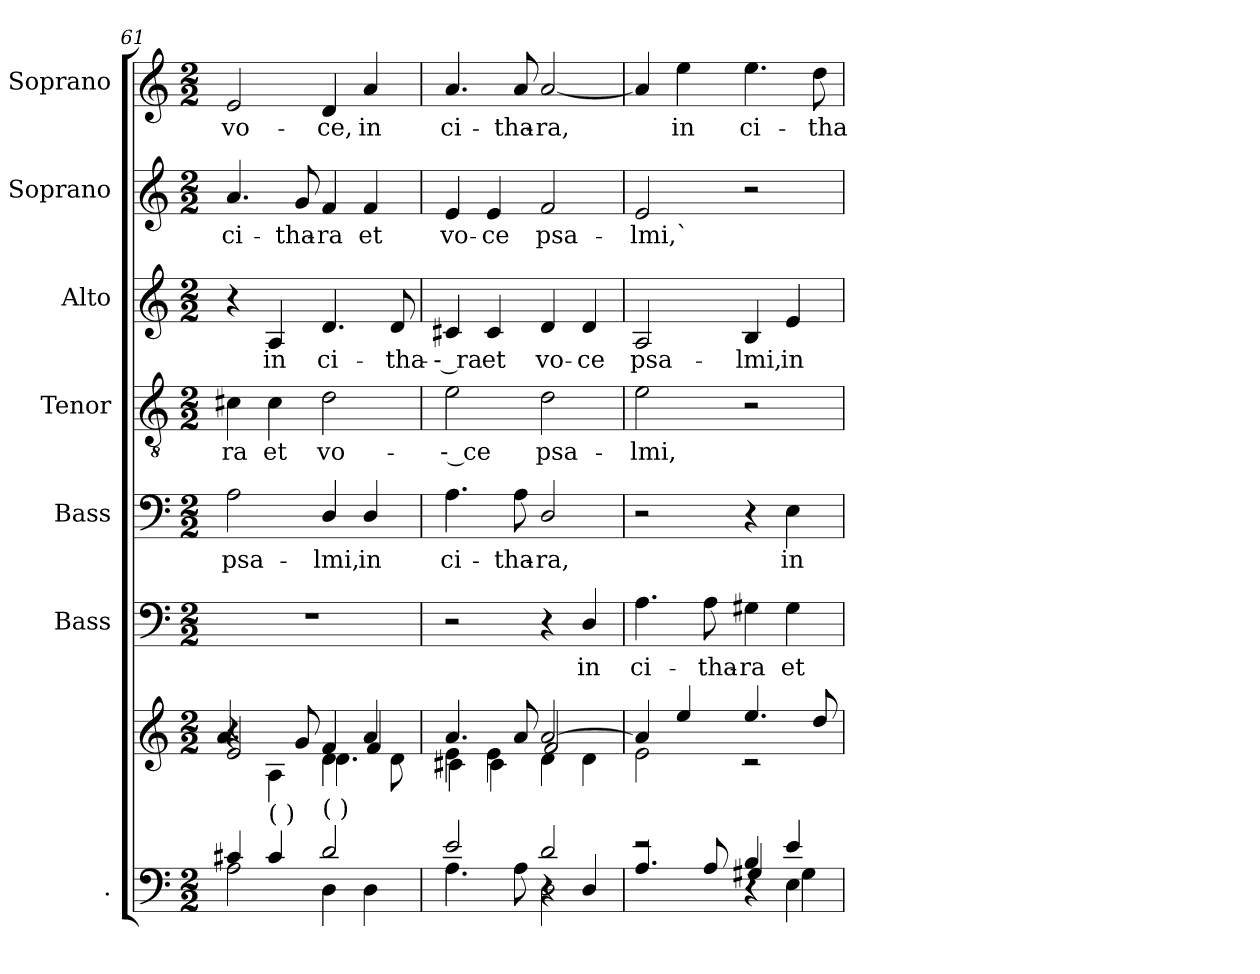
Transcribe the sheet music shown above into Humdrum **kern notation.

**kern	**kern	**kern	**text	**kern	**text	**kern	**text	**kern	**text	**kern	**text	**kern	**text
*part7	*part7	*part6	*part6	*part5	*part5	*part4	*part4	*part3	*part3	*part2	*part2	*part1	*part1
*staff8	*staff7	*staff6	*staff6	*staff5	*staff5	*staff4	*staff4	*staff3	*staff3	*staff2	*staff2	*staff1	*staff1
*I".	*	*I"Bass	*	*I"Bass	*	*I"Tenor	*	*I"Alto	*	*I"Soprano	*	*I"Soprano	*
*	*	*I'B.	*	*I'B.	*	*I'T.	*	*I'A.	*	*I'S.	*	*I'S.	*
*clefF4	*clefG2	*clefF4	*	*clefF4	*	*clefGv2	*	*clefG2	*	*clefG2	*	*clefG2	*
*	*	*	*	*	*	*ITrd7c12	*	*	*	*	*	*	*
*k[]	*k[]	*k[]	*	*k[]	*	*k[]	*	*k[]	*	*k[]	*	*k[]	*
*C:	*C:	*C:	*	*C:	*	*C:	*	*C:	*	*C:	*	*C:	*
*M2/2	*M2/2	*M2/2	*	*M2/2	*	*M2/2	*	*M2/2	*	*M2/2	*	*M2/2	*
=61	=61	=61	=61	=61	=61	=61	=61	=61	=61	=61	=61	=61	=61
*^	*^	*	*	*	*	*	*	*	*	*	*	*	*
*	*	*	*^	*	*	*	*	*	*	*	*	*	*	*	*
!	!	!	!	!	!	!	!	!LO:LY:b:color=#000000	!	!	!	!	!	!	!	!
!	!	!	!	!	!	!	!	!	!	!LO:LY:b:color=#000000	!	!	!	!	!	!
!	!	!	!	!	!	!	!	!	!	!	!	!	!	!LO:LY:b:color=#000000	!	!
!	!	!	!	!	!	!	!	!	!	!	!	!	!	!	!	!LO:LY:b:color=#000000
4c#Xi/	2Ai\	2ei/	4.ai/	4r	1r	.	2Ai\	psa-	4C#Xi\	-ra	4r	.	4.ai/	ci-	2ei/	vo-
!	!	!	!	!	!	!	!	!	!	!LO:LY:b:color=#000000	!	!	!	!	!	!
!LO:TX:a:t=(   )	!	!	!	!	!	!	!	!	!	!	!	!	!	!	!	!
!	!	!	!	!	!	!	!	!	!	!	!	!LO:LY:b:color=#000000	!	!	!	!
4c#i/	.	.	.	4Ai\	.	.	.	.	4C#i\	et	4Ai/	in	.	.	.	.
!	!	!	!	!	!	!	!	!	!	!	!	!	!	!LO:LY:b:color=#000000	!	!
.	.	.	8gi/	.	.	.	.	.	.	.	.	.	8gi/	-tha-	.	.
!	!	!	!	!	!	!	!	!LO:LY:b:color=#000000	!	!	!	!	!	!	!	!
!	!	!	!	!	!	!	!	!	!	!LO:LY:b:color=#000000	!	!	!	!	!	!
!	!	!	!	!	!	!	!	!	!	!	!	!LO:LY:b:color=#000000	!	!	!	!
!	!	!	!	!	!	!	!	!	!	!	!	!	!	!LO:LY:b:color=#000000	!	!
!LO:TX:a:t=(   )	!	!	!	!	!	!	!	!	!	!	!	!	!	!	!	!
!	!	!	!	!	!	!	!	!	!	!	!	!	!	!	!	!LO:LY:b:color=#000000
2di/	4Di\	4di\	4fi/	4.di\	.	.	4Di/	-lmi,	2Di\	vo-	4.di/	ci-	4fi/	-ra	4di/	-ce,
!	!	!	!	!	!	!	!	!LO:LY:b:color=#000000	!	!	!	!	!	!	!	!
!	!	!	!	!	!	!	!	!	!	!	!	!	!	!LO:LY:b:color=#000000	!	!
!	!	!	!	!	!	!	!	!	!	!	!	!	!	!	!	!LO:LY:b:color=#000000
.	4Di\	4ai/	4fi/	.	.	.	4Di/	in	.	.	.	.	4fi/	et	4ai/	in
!	!	!	!	!	!	!	!	!	!	!	!	!LO:LY:b:color=#000000	!	!	!	!
.	.	.	.	8di\	.	.	.	.	.	.	8di/	-tha-	.	.	.	.
!!LO:LB:g=z
=62	=62	=62	=62	=62	=62	=62	=62	=62	=62	=62	=62	=62	=62	=62	=62	=62
*	*^	*	*	*	*	*	*	*	*	*	*	*	*	*	*	*
!	!	!	!	!	!	!	!	!	!LO:LY:b:color=#000000	!	!	!	!	!	!	!	!
!	!	!	!	!	!	!	!	!	!	!	!LO:LY:b:color=#000000	!	!	!	!	!	!
!	!	!	!	!	!	!	!	!	!	!	!	!	!LO:LY:b:color=#000000	!	!	!	!
!	!	!	!	!	!	!	!	!	!	!	!	!	!	!	!LO:LY:b:color=#000000	!	!
!	!	!	!	!	!	!	!	!	!	!	!	!	!	!	!	!	!LO:LY:b:color=#000000
2ei/	4.Ai\	2ryy	4.ai/	4ei\	4c#Xi\	2r	.	4.Ai\	ci-	2Ei\	-- ce	4c#Xi/	-- ra	4ei/	vo-	4.ai/	ci-
!	!	!	!	!	!	!	!	!	!	!	!	!	!LO:LY:b:color=#000000	!	!	!	!
!	!	!	!	!	!	!	!	!	!	!	!	!	!	!	!LO:LY:b:color=#000000	!	!
.	.	.	.	4ei\	4c#i\	.	.	.	.	.	.	4c#i/	et	4ei/	-ce	.	.
!	!	!	!	!	!	!	!	!	!LO:LY:b:color=#000000	!	!	!	!	!	!	!	!
!	!	!	!	!	!	!	!	!	!	!	!	!	!	!	!	!	!LO:LY:b:color=#000000
.	8Ai\	.	8ai/	.	.	.	.	8Ai\	-tha-	.	.	.	.	.	.	8ai/	-tha-
!	!	!	!	!	!	!	!	!	!LO:LY:b:color=#000000	!	!	!	!	!	!	!	!
!	!	!	!	!	!	!	!	!	!	!	!LO:LY:b:color=#000000	!	!	!	!	!	!
!	!	!	!	!	!	!	!	!	!	!	!	!	!LO:LY:b:color=#000000	!	!	!	!
!	!	!	!	!	!	!	!	!	!	!	!	!	!	!	!LO:LY:b:color=#000000	!	!
!	!	!	!	!	!	!	!	!	!	!	!	!	!	!	!	!	!LO:LY:b:color=#000000
2di/	2Di\	4r	[2ai/	2fi/	4di\	4r	.	2Di/	-ra,	2Di\	psa-	4di/	vo-	2fi/	psa-	[2ai/	-ra,
!	!	!	!	!	!	!	!LO:LY:b:color=#000000	!	!	!	!	!	!	!	!	!	!
!	!	!	!	!	!	!	!	!	!	!	!	!	!LO:LY:b:color=#000000	!	!	!	!
.	.	4Di/	.	.	4di\	4Di/	in	.	.	.	.	4di/	-ce	.	.	.	.
=63	=63	=63	=63	=63	=63	=63	=63	=63	=63	=63	=63	=63	=63	=63	=63	=63	=63
*	*	*^	*	*	*	*	*	*	*	*	*	*	*	*	*	*	*
!	!	!	!	!	!	!	!	!LO:LY:b:color=#000000	!	!	!	!	!	!	!	!	!	!
!	!	!	!	!	!	!	!	!	!	!	!	!LO:LY:b:color=#000000	!	!	!	!	!	!
!	!	!	!	!	!	!	!	!	!	!	!	!	!	!LO:LY:b:color=#000000	!	!	!	!
!	!	!	!	!	!	!	!	!	!	!	!	!	!	!	!	!LO:LY:b:color=#000000	!	!
2ryy	2ryy	2r	4.Ai/	4ai/]	2ei\	2ryy	4.Ai\	ci-	2r	.	2Ei\	-lmi,	2Ai/	psa-	2ei/	-lmi,`	4ai/]	.
!	!	!	!	!	!	!	!	!	!	!	!	!	!	!	!	!	!	!LO:LY:b:color=#000000
.	.	.	.	4eei/	.	.	.	.	.	.	.	.	.	.	.	.	4eei\	in
!	!	!	!	!	!	!	!	!LO:LY:b:color=#000000	!	!	!	!	!	!	!	!	!	!
.	.	.	8Ai/	.	.	.	8Ai\	-tha-	.	.	.	.	.	.	.	.	.	.
!	!	!	!	!	!	!	!	!LO:LY:b:color=#000000	!	!	!	!	!	!	!	!	!	!
!	!	!	!	!	!	!	!	!	!	!	!	!	!	!LO:LY:b:color=#000000	!	!	!	!
!	!	!	!	!	!	!	!	!	!	!	!	!	!	!	!	!	!	!LO:LY:b:color=#000000
4Bi/	2ryy	4r	4G#Xi/	4.eei/	2r	2ryy	4G#Xi\	-ra	4r	.	2r	.	4Bi/	-lmi,	2r	.	4.eei\	ci-
!	!	!	!	!	!	!	!	!LO:LY:b:color=#000000	!	!	!	!	!	!	!	!	!	!
!	!	!	!	!	!	!	!	!	!	!LO:LY:b:color=#000000	!	!	!	!	!	!	!	!
!	!	!	!	!	!	!	!	!	!	!	!	!	!	!LO:LY:b:color=#000000	!	!	!	!
4ei/	.	4Ei\	4G#i\	.	.	.	4G#i\	et	4Ei\	in	.	.	4ei/	in	.	.	.	.
!	!	!	!	!	!	!	!	!	!	!	!	!	!	!	!	!	!	!LO:LY:b:color=#000000
.	.	.	.	8ddi/	.	.	.	.	.	.	.	.	.	.	.	.	8ddi\	-tha-
*v	*v	*v	*v	*	*	*	*	*	*	*	*	*	*	*	*	*	*	*
*	*v	*v	*v	*	*	*	*	*	*	*	*	*	*	*	*
=	=	=	=	=	=	=	=	=	=	=	=	=	=
*-	*-	*-	*-	*-	*-	*-	*-	*-	*-	*-	*-	*-	*-
